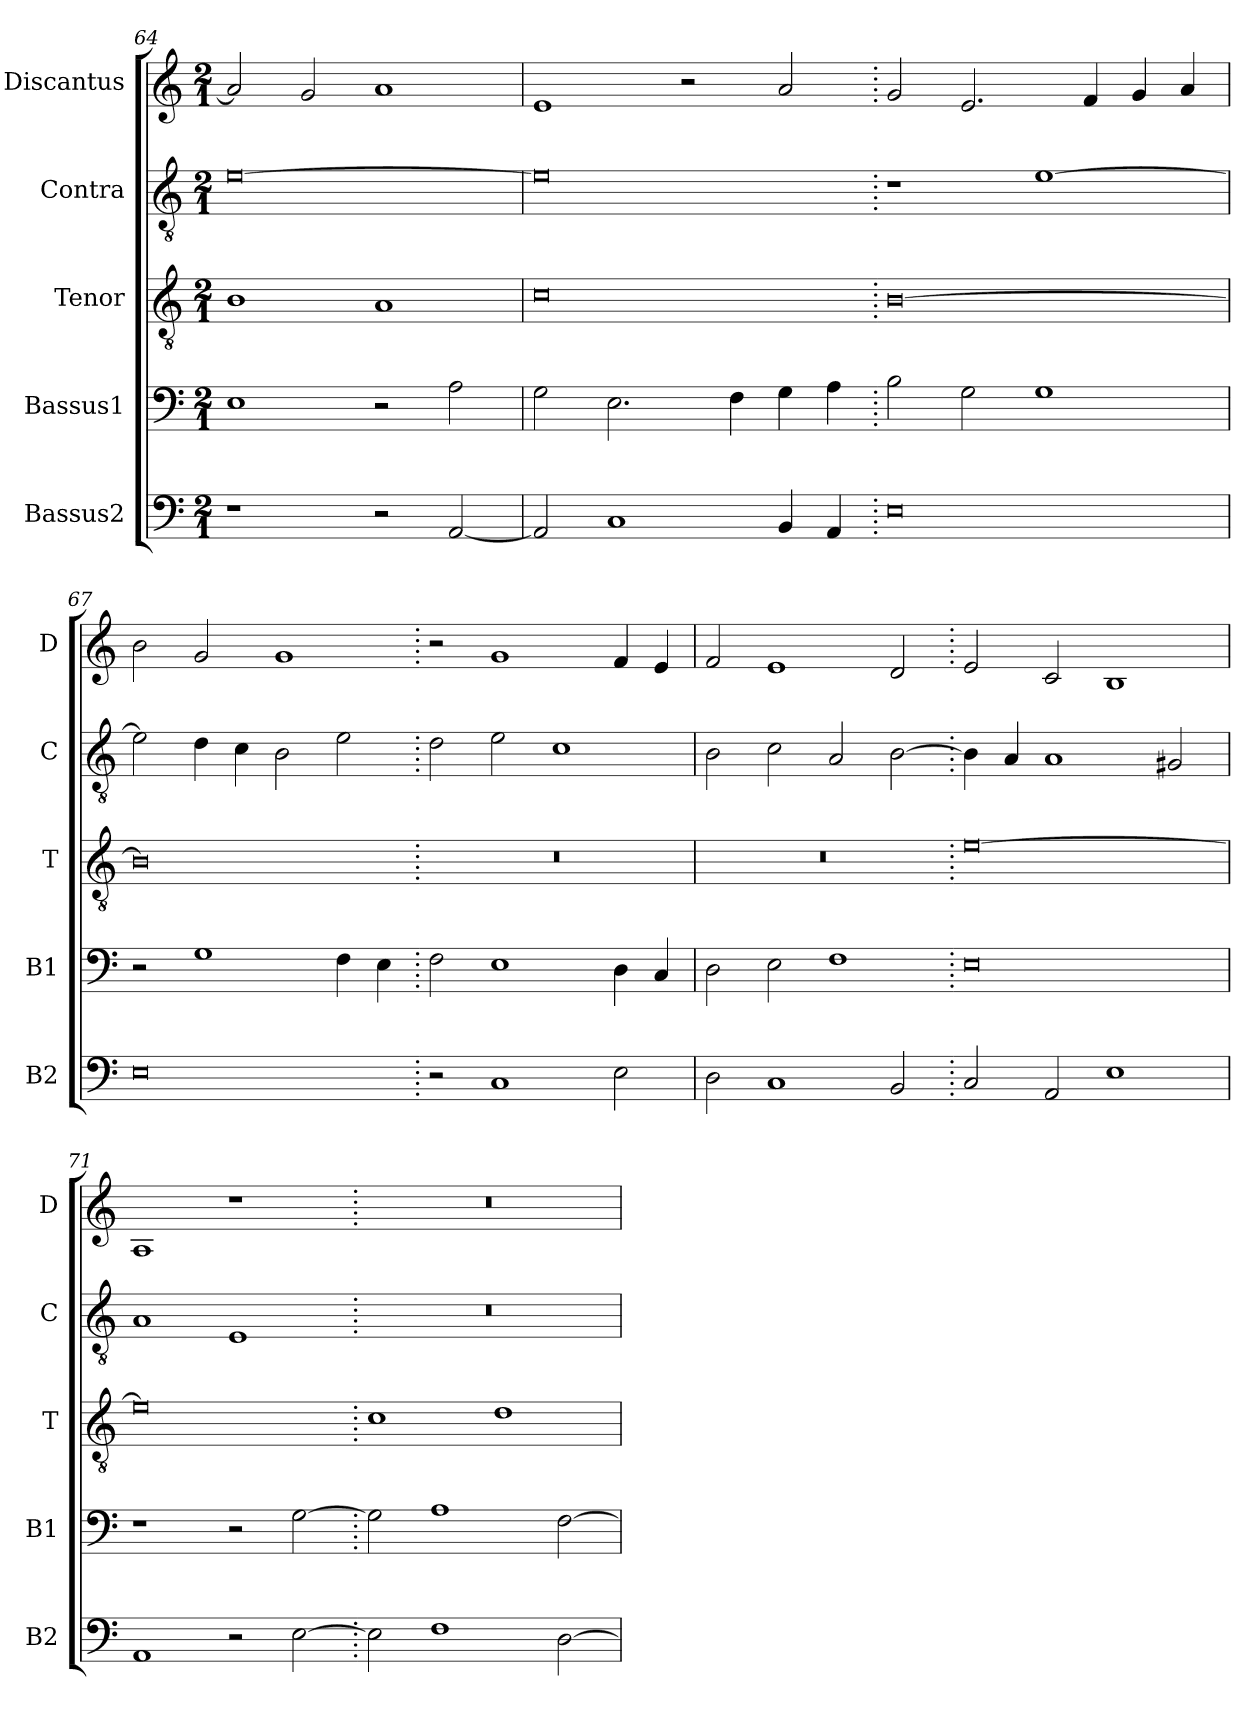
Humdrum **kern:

**kern	**kern	**kern	**kern	**kern
*part5	*part4	*part3	*part2	*part1
*staff5	*staff4	*staff3	*staff2	*staff1
*I"Bassus2	*I"Bassus1	*I"Tenor	*I"Contra	*I"Discantus
*I'B2	*I'B1	*I'T	*I'C	*I'D
*clefF4	*clefF4	*clefGv2	*clefGv2	*clefG2
*k[]	*k[]	*k[]	*k[]	*k[]
*M2/1	*M2/1	*M2/1	*M2/1	*M2/1
=64	=64	=64	=64	=64
1r	1E	1B	[0e	2a/]
.	.	.	.	2g/
2r	2r	1A	.	1a
[2AA/	2A\	.	.	.
=65	=65	=65	=65	=65
2AA/]	2G\	0c	0e]	1e
1C	2.E\	.	.	.
.	.	.	.	2r
.	4F\	.	.	.
4BB/	4G\	.	.	2a/
4AA/	4A\	.	.	.
=66.	=66.	=66.	=66.	=66.
0E	2B\	[0B	1r	2g/
.	2G\	.	.	2.e/
.	1G	.	[1e	.
.	.	.	.	4f/
.	.	.	.	4g/
.	.	.	.	4a/
=67	=67	=67	=67	=67
0E	2r	0B]	2e\]	2b\
.	1G	.	4d\	2g/
.	.	.	4c\	.
.	.	.	2B\	1g
.	4F\	.	2e\	.
.	4E\	.	.	.
=68.	=68.	=68.	=68.	=68.
2r	2F\	0r	2d\	2r
1C	1E	.	2e\	1g
.	.	.	1c	.
2E\	4D\	.	.	4f/
.	4C/	.	.	4e/
=69	=69	=69	=69	=69
2D\	2D\	0r	2B\	2f/
1C	2E\	.	2c\	1e
.	1F	.	2A/	.
2BB/	.	.	[2B\	2d/
=70.	=70.	=70.	=70.	=70.
2C/	0E	[0e	4B\]	2e/
.	.	.	4A/	.
2AA/	.	.	1A	2c/
1E	.	.	.	1B
.	.	.	2G#X/	.
=71	=71	=71	=71	=71
1AA	1r	0e]	1A	1A
2r	2r	.	1E	1r
[2E\	[2G\	.	.	.
=72.	=72.	=72.	=72.	=72.
2E\]	2G\]	1c	0r	0r
1F	1A	.	.	.
.	.	1d	.	.
[2D\	[2F\	.	.	.
=	=	=	=	=
*-	*-	*-	*-	*-
